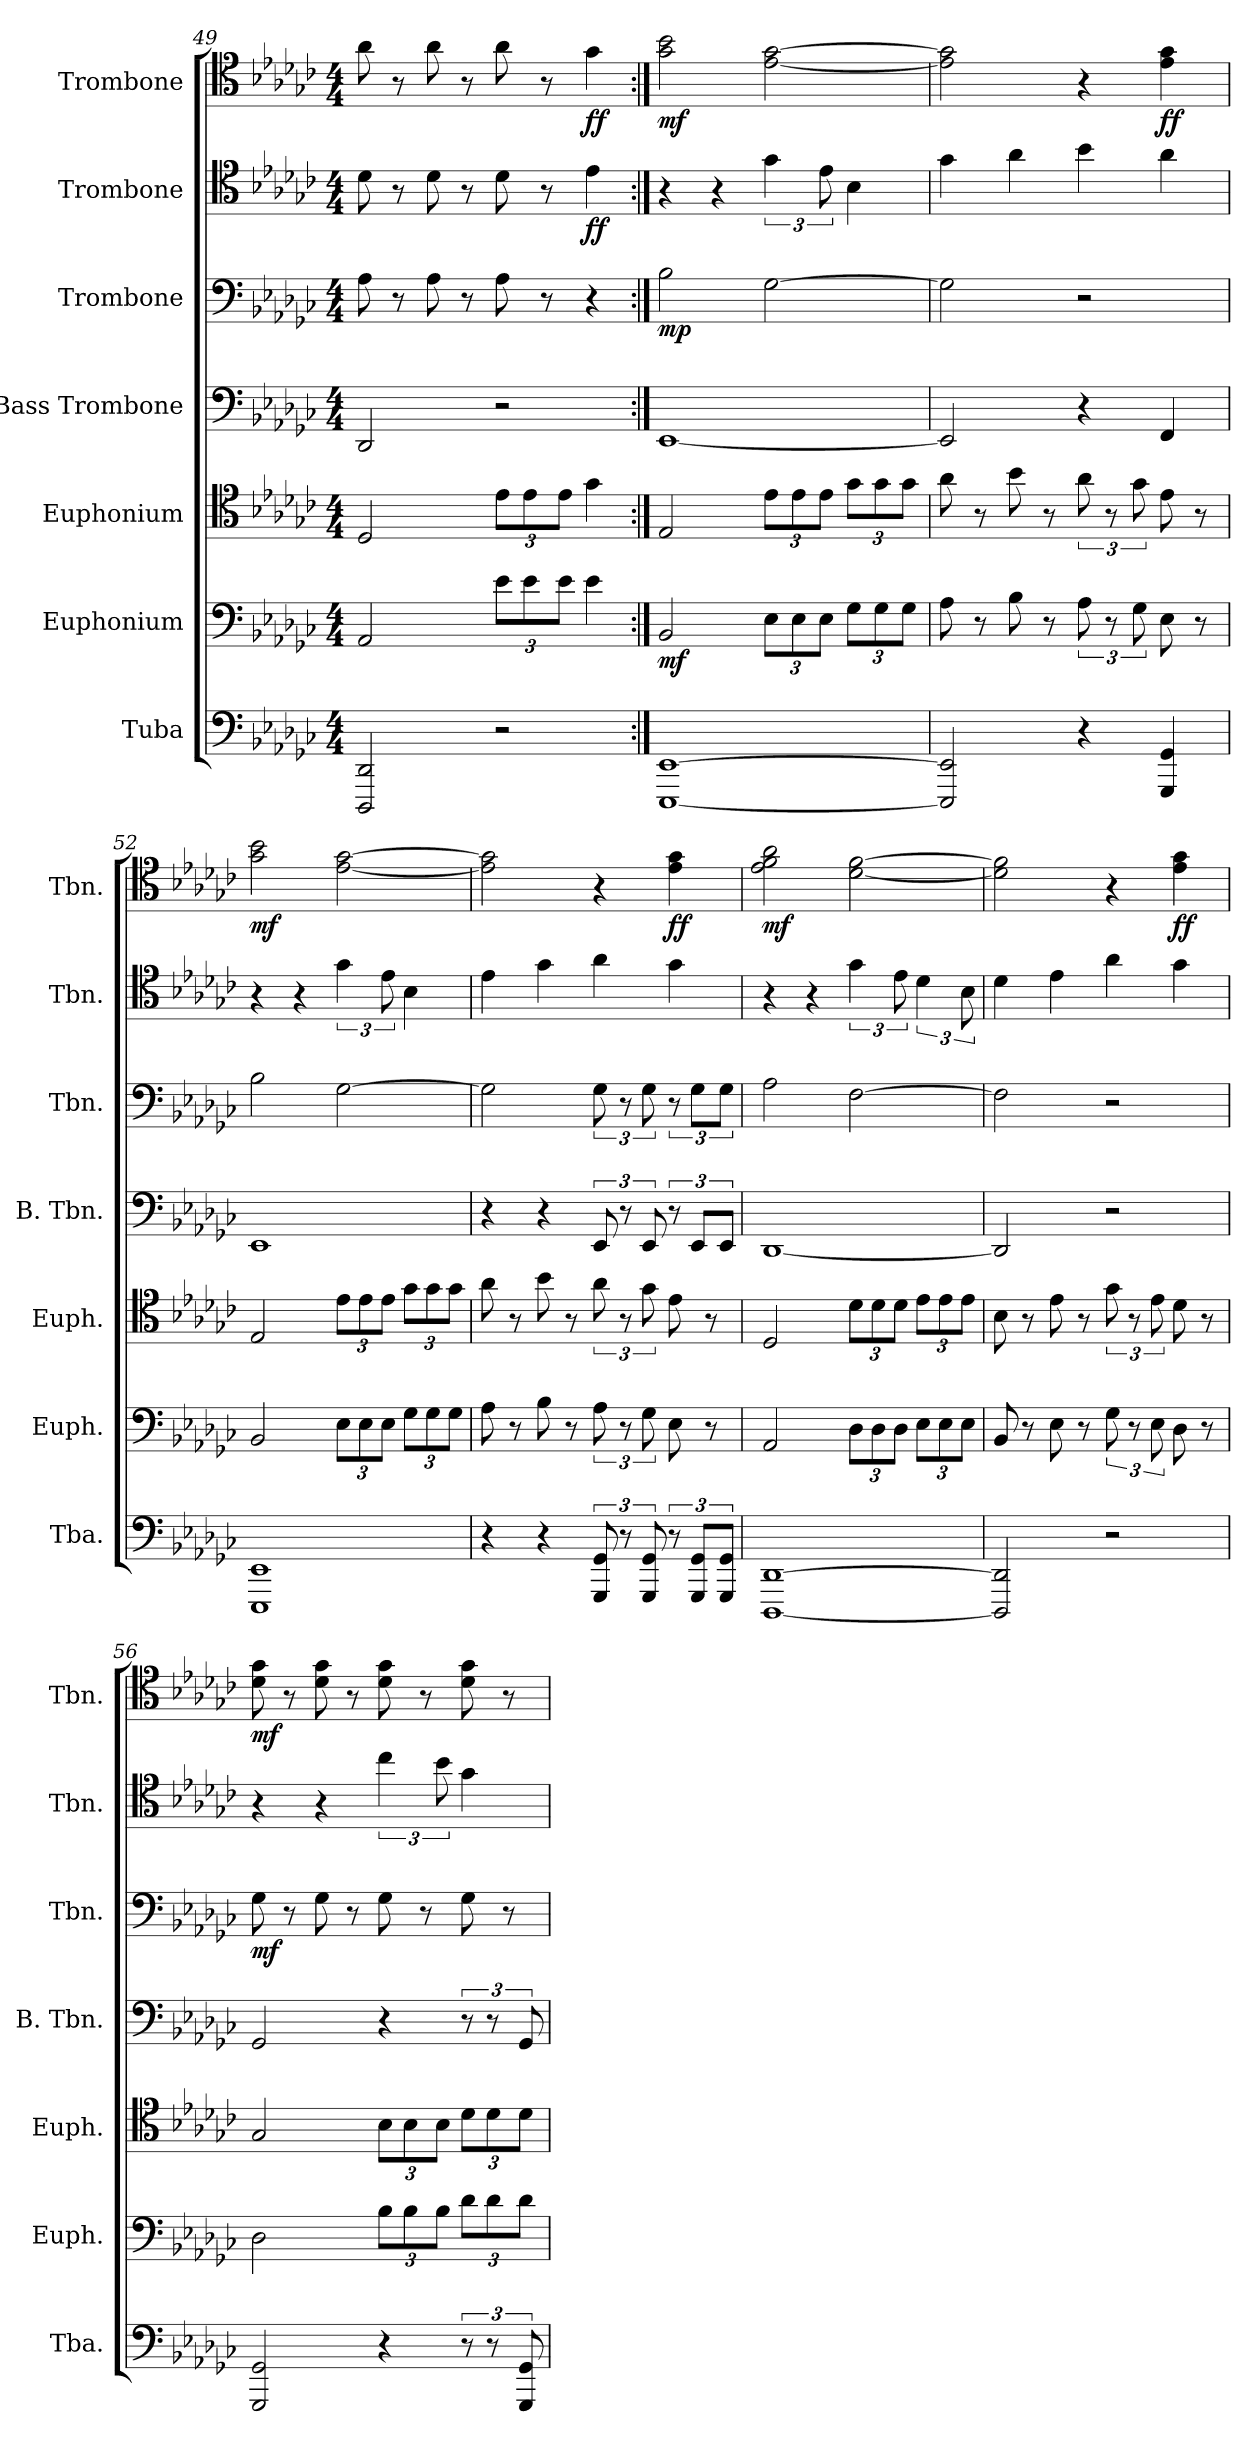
**kern	**kern	**dynam	**kern	**kern	**kern	**dynam	**kern	**dynam	**kern	**dynam
*part7	*part6	*part6	*part5	*part4	*part3	*part3	*part2	*part2	*part1	*part1
*staff7	*staff6	*staff6	*staff5	*staff4	*staff3	*staff3	*staff2	*staff2	*staff1	*staff1
*I"Tuba	*I"Euphonium	*	*I"Euphonium	*I"Bass Trombone	*I"Trombone	*	*I"Trombone	*	*I"Trombone	*
*I'Tba.	*I'Euph.	*	*I'Euph.	*I'B. Tbn.	*I'Tbn.	*	*I'Tbn.	*	*I'Tbn.	*
*clefF4	*clefF4	*	*clefC4	*clefF4	*clefF4	*	*clefC4	*	*clefC4	*
*k[b-e-a-d-g-c-]	*k[b-e-a-d-g-c-]	*	*k[b-e-a-d-g-c-]	*k[b-e-a-d-g-c-]	*k[b-e-a-d-g-c-]	*	*k[b-e-a-d-g-c-]	*	*k[b-e-a-d-g-c-]	*
*M4/4	*M4/4	*	*M4/4	*M4/4	*M4/4	*	*M4/4	*	*M4/4	*
=49	=49	=49	=49	=49	=49	=49	=49	=49	=49	=49
2DDD-/ 2DD-/	2AA-/	.	2D-/	2DD-/	8A-\	.	8d-\	.	8a-\	.
.	.	.	.	.	8r	.	8r	.	8r	.
.	.	.	.	.	8A-\	.	8d-\	.	8a-\	.
.	.	.	.	.	8r	.	8r	.	8r	.
*	*Xbrackettup	*	*Xbrackettup	*	*	*	*	*	*	*
2r	12e-\L	.	12e-\L	2r	8A-\	.	8d-\	.	8a-\	.
.	12e-\	.	12e-\	.	.	.	.	.	.	.
.	.	.	.	.	8r	.	8r	.	8r	.
.	12e-\J	.	12e-\J	.	.	.	.	.	.	.
!	!	!	!	!	!	!	!	!LO:DY:b	!	!LO:DY:b
.	4e-\	.	4g-\	.	4r	.	4e-\	ff	4g-\	ff
!!LO:PB:g=z
=50:|!	=50:|!	=50:|!	=50:|!	=50:|!	=50:|!	=50:|!	=50:|!	=50:|!	=50:|!	=50:|!
!	!	!LO:DY:b	!	!	!	!LO:DY:b	!	!	!	!LO:DY:b
[1EEE- [1EE-	2BB-/	mf	2E-/	[1EE-	2B-\	mp	4r	.	2g-\ 2b-\	mf
.	.	.	.	.	.	.	4r	.	.	.
.	12E-\L	.	12e-\L	.	[2G-\	.	6g-\	.	[2e-\ [2g-\	.
.	12E-\	.	12e-\	.	.	.	.	.	.	.
.	12E-\J	.	12e-\J	.	.	.	12e-\	.	.	.
.	12G-\L	.	12g-\L	.	.	.	4B-\	.	.	.
.	12G-\	.	12g-\	.	.	.	.	.	.	.
.	12G-\J	.	12g-\J	.	.	.	.	.	.	.
=51	=51	=51	=51	=51	=51	=51	=51	=51	=51	=51
2EEE-/] 2EE-/]	8A-\	.	8a-\	2EE-/]	2G-\]	.	4g-\	.	2e-\] 2g-\]	.
.	8r	.	8r	.	.	.	.	.	.	.
.	8B-\	.	8b-\	.	.	.	4a-\	.	.	.
.	8r	.	8r	.	.	.	.	.	.	.
*	*brackettup	*	*brackettup	*	*	*	*	*	*	*
4r	12A-\	.	12a-\	4r	2r	.	4b-\	.	4r	.
.	12r	.	12r	.	.	.	.	.	.	.
.	12G-\	.	12g-\	.	.	.	.	.	.	.
!	!	!	!	!	!	!	!	!	!	!LO:DY:b
4GGG-/ 4GG-/	8E-\	.	8e-\	4FF/	.	.	4a-\	.	4e-\ 4g-\	ff
.	8r	.	8r	.	.	.	.	.	.	.
=52	=52	=52	=52	=52	=52	=52	=52	=52	=52	=52
!	!	!	!	!	!	!	!	!	!	!LO:DY:b
1EEE- 1EE-	2BB-/	.	2E-/	1EE-	2B-\	.	4r	.	2g-\ 2b-\	mf
.	.	.	.	.	.	.	4r	.	.	.
*	*Xbrackettup	*	*Xbrackettup	*	*	*	*	*	*	*
.	12E-\L	.	12e-\L	.	[2G-\	.	6g-\	.	[2e-\ [2g-\	.
.	12E-\	.	12e-\	.	.	.	.	.	.	.
.	12E-\J	.	12e-\J	.	.	.	12e-\	.	.	.
.	12G-\L	.	12g-\L	.	.	.	4B-\	.	.	.
.	12G-\	.	12g-\	.	.	.	.	.	.	.
.	12G-\J	.	12g-\J	.	.	.	.	.	.	.
=53	=53	=53	=53	=53	=53	=53	=53	=53	=53	=53
4r	8A-\	.	8a-\	4r	2G-\]	.	4e-\	.	2e-\] 2g-\]	.
.	8r	.	8r	.	.	.	.	.	.	.
4r	8B-\	.	8b-\	4r	.	.	4g-\	.	.	.
.	8r	.	8r	.	.	.	.	.	.	.
*	*brackettup	*	*brackettup	*	*	*	*	*	*	*
12GGG-/ 12GG-/	12A-\	.	12a-\	12EE-/	12G-\	.	4a-\	.	4r	.
12r	12r	.	12r	12r	12r	.	.	.	.	.
12GGG-/ 12GG-/	12G-\	.	12g-\	12EE-/	12G-\	.	.	.	.	.
!	!	!	!	!	!	!	!	!	!	!LO:DY:b
12r	8E-\	.	8e-\	12r	12r	.	4g-\	.	4e-\ 4g-\	ff
12GGG-/ 12GG-/L	.	.	.	12EE-/L	12G-\L	.	.	.	.	.
.	8r	.	8r	.	.	.	.	.	.	.
12GGG-/ 12GG-/J	.	.	.	12EE-/J	12G-\J	.	.	.	.	.
!!LO:PB:g=z
=54	=54	=54	=54	=54	=54	=54	=54	=54	=54	=54
!	!	!	!	!	!	!	!	!	!	!LO:DY:b
[1DDD- [1DD-	2AA-/	.	2D-/	[1DD-	2A-\	.	4r	.	2e-\ 2f\ 2a-\	mf
.	.	.	.	.	.	.	4r	.	.	.
*	*Xbrackettup	*	*Xbrackettup	*	*	*	*	*	*	*
.	12D-\L	.	12d-\L	.	[2F\	.	6g-\	.	[2d-\ [2f\	.
.	12D-\	.	12d-\	.	.	.	.	.	.	.
.	12D-\J	.	12d-\J	.	.	.	12e-\	.	.	.
.	12E-\L	.	12e-\L	.	.	.	6d-\	.	.	.
.	12E-\	.	12e-\	.	.	.	.	.	.	.
.	12E-\J	.	12e-\J	.	.	.	12B-\	.	.	.
=55	=55	=55	=55	=55	=55	=55	=55	=55	=55	=55
2DDD-/] 2DD-/]	8BB-/	.	8B-\	2DD-/]	2F\]	.	4d-\	.	2d-\] 2f\]	.
.	8r	.	8r	.	.	.	.	.	.	.
.	8E-\	.	8e-\	.	.	.	4e-\	.	.	.
.	8r	.	8r	.	.	.	.	.	.	.
*	*brackettup	*	*brackettup	*	*	*	*	*	*	*
2r	12G-\	.	12g-\	2r	2r	.	4a-\	.	4r	.
.	12r	.	12r	.	.	.	.	.	.	.
.	12E-\	.	12e-\	.	.	.	.	.	.	.
!	!	!	!	!	!	!	!	!	!	!LO:DY:b
.	8D-\	.	8d-\	.	.	.	4g-\	.	4e-\ 4g-\	ff
.	8r	.	8r	.	.	.	.	.	.	.
=56	=56	=56	=56	=56	=56	=56	=56	=56	=56	=56
!	!	!	!	!	!	!LO:DY:b	!	!	!	!LO:DY:b
2GGG-/ 2GG-/	2D-\	.	2G-/	2GG-/	8G-\	mf	4r	.	8d-\ 8g-\	mf
.	.	.	.	.	8r	.	.	.	8r	.
.	.	.	.	.	8G-\	.	4r	.	8d-\ 8g-\	.
.	.	.	.	.	8r	.	.	.	8r	.
*	*Xbrackettup	*	*Xbrackettup	*	*	*	*	*	*	*
4r	12B-\L	.	12B-\L	4r	8G-\	.	6cc-\	.	8d-\ 8g-\	.
.	12B-\	.	12B-\	.	.	.	.	.	.	.
.	.	.	.	.	8r	.	.	.	8r	.
.	12B-\J	.	12B-\J	.	.	.	12b-\	.	.	.
12r	12d-\L	.	12d-\L	12r	8G-\	.	4g-\	.	8d-\ 8g-\	.
12r	12d-\	.	12d-\	12r	.	.	.	.	.	.
.	.	.	.	.	8r	.	.	.	8r	.
12GGG-/ 12GG-/	12d-\J	.	12d-\J	12GG-/	.	.	.	.	.	.
=	=	=	=	=	=	=	=	=	=	=
*-	*-	*-	*-	*-	*-	*-	*-	*-	*-	*-
